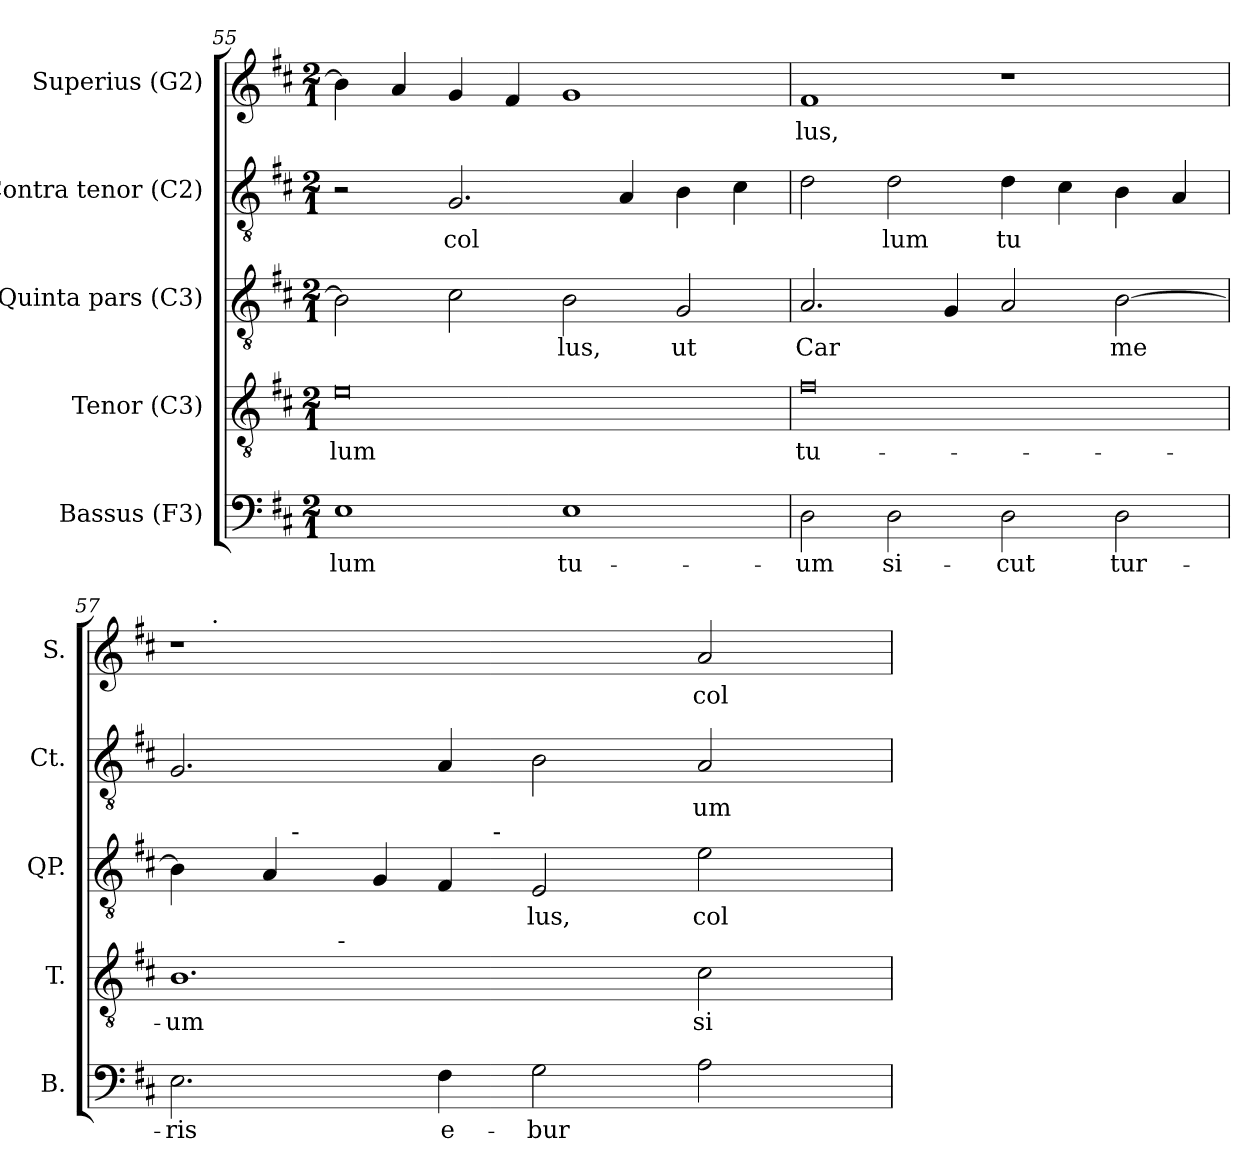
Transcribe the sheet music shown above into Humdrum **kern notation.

**kern	**text	**kern	**text	**kern	**text	**kern	**text	**kern	**text
*part5	*part5	*part4	*part4	*part3	*part3	*part2	*part2	*part1	*part1
*staff5	*staff5	*staff4	*staff4	*staff3	*staff3	*staff2	*staff2	*staff1	*staff1
*I"Bassus (F3)	*	*I"Tenor (C3)	*	*I"Quinta pars (C3)	*	*I"Contra tenor (C2)	*	*I"Superius (G2)	*
*I'B.	*	*I'T.	*	*I'QP.	*	*I'Ct.	*	*I'S.	*
*clefF4	*	*clefGv2	*	*clefGv2	*	*clefGv2	*	*clefG2	*
*k[f#c#]	*	*k[f#c#]	*	*k[f#c#]	*	*k[f#c#]	*	*k[f#c#]	*
*D:	*	*D:	*	*D:	*	*D:	*	*D:	*
*M2/1	*	*M2/1	*	*M2/1	*	*M2/1	*	*M2/1	*
=55	=55	=55	=55	=55	=55	=55	=55	=55	=55
!	!LO:LY:b:rj	!	!LO:LY:b	!	!LO:LY:b	!	!	!	!LO:LY:b:cj
1E	-lum	0e	-lum	2B\]	--	2r	.	4b\]	--
!	!	!	!	!	!	!	!	!	!LO:LY:b:cj
.	.	.	.	.	.	.	.	4a/	--
!	!	!	!	!	!LO:LY:b	!	!LO:LY:b:cj	!	!LO:LY:b:cj
.	.	.	.	2c#\	--	2.G/	col-	4g/	--
!	!	!	!	!	!	!	!	!	!LO:LY:b:cj
.	.	.	.	.	.	.	.	4f#/	--
!	!LO:LY:b:rj	!	!	!	!LO:LY:b	!	!	!	!LO:LY:b:cj
1E	tu-	.	.	2B\	-lus,	.	.	1g	--
!	!	!	!	!	!	!	!LO:LY:b:cj	!	!
.	.	.	.	.	.	4A/	--	.	.
!	!	!	!	!	!LO:LY:b	!	!LO:LY:b:cj	!	!
.	.	.	.	2G/	ut	4B\	--	.	.
!	!	!	!	!	!	!	!LO:LY:b:cj	!	!
.	.	.	.	.	.	4c#\	--	.	.
=56	=56	=56	=56	=56	=56	=56	=56	=56	=56
!	!LO:LY:b:rj	!	!LO:LY:b	!	!LO:LY:b	!	!LO:LY:b:cj	!	!LO:LY:b:cj
2D\	-um	0f#	tu-	2.A/	Car-	2d\	--	1f#	-lus,
!	!LO:LY:b:rj	!	!	!	!	!	!LO:LY:b:cj	!	!
2D\	si-	.	.	.	.	2d\	-lum	.	.
!	!	!	!	!	!LO:LY:b	!	!	!	!
.	.	.	.	4G/	--	.	.	.	.
!	!LO:LY:b:rj	!	!	!	!LO:LY:b	!	!LO:LY:b:cj	!	!
2D\	-cut	.	.	2A/	--	4d\	tu-	1r	.
!	!	!	!	!	!	!	!LO:LY:b:cj	!	!
.	.	.	.	.	.	4c#\	--	.	.
!	!LO:LY:b:rj	!	!	!	!LO:LY:b	!	!LO:LY:b:cj	!	!
2D\	tur-	.	.	[<2B\	-me-	4B\	--	.	.
!	!	!	!	!	!	!	!LO:LY:b:cj	!	!
.	.	.	.	.	.	4A/	--	.	.
!!LO:PB:g=z
=57	=57	=57	=57	=57	=57	=57	=57	=57	=57
!	!LO:LY:b:rj	!	!LO:LY:b	!	!LO:LY:b	!	!LO:LY:b:cj	!	!
*	*	*^	*	*^	*	*	*	*^	*
*	*	*	*	*	*	*^	*	*	*	*	*	*
2.E\	-ris	1.B	4ryy	-um	4B\]	4ryy	2ryy	--	2.G/	--	1r	16ryy	.
.	.	.	.	.	.	.	.	.	.	.	.	64ryy	.
!	!	!	!	!	!	!	!	!	!	!	!	!LO:TX:a:t=.	!
.	.	.	.	.	.	.	.	.	.	.	.	1ryy	.
!	!	!	!	!	!	!	!	!LO:LY:b	!	!	!	!	!
.	.	.	8ryy	.	4A/	16ryy	.	--	.	.	.	.	.
!	!	!	!	!	!	!LO:TX:a:t=-	!	!	!	!	!	!	!
.	.	.	.	.	.	1ryy	.	.	.	.	.	.	.
.	.	.	32ryy	.	.	.	.	.	.	.	.	.	.
!	!	!	!LO:TX:a:t=-	!	!	!	!	!	!	!	!	!	!
.	.	.	1ryy	.	.	.	.	.	.	.	.	.	.
!	!	!	!	!	!	!	!	!LO:LY:b	!	!	!	!	!
.	.	.	.	.	4G/	.	4ryy	--	.	.	.	.	.
!	!LO:LY:b:rj	!	!	!	!	!	!	!LO:LY:b	!	!LO:LY:b:cj	!	!	!
4F#\	e-	.	.	.	4F#/	.	8ryy	--	4A/	--	.	.	.
.	.	.	.	.	.	.	64ryy	.	.	.	.	.	.
!	!	!	!	!	!	!	!LO:TX:a:t=-	!	!	!	!	!	!
.	.	.	.	.	.	.	1ryy	.	.	.	.	.	.
!	!LO:LY:b:rj	!	!	!	!	!	!	!LO:LY:b	!	!LO:LY:b:cj	!	!	!
2G\	-bur-	.	.	.	2E/	.	.	-lus,	2B\	--	2ryy	.	.
.	.	.	.	.	.	.	.	.	.	.	.	2ryy	.
.	.	.	.	.	.	2ryy	.	.	.	.	.	.	.
.	.	.	2ryy	.	.	.	.	.	.	.	.	.	.
!	!LO:LY:b:rj	!	!	!LO:LY:b	!	!	!	!LO:LY:b	!	!LO:LY:b:cj	!	!	!LO:LY:b:cj
2A\	--	2c#\	.	si-	2e\	.	.	col-	2A/	-um	2a/	.	col-
.	.	.	.	.	.	.	.	.	.	.	.	4ryy	.
.	.	.	.	.	.	8.ryy	.	.	.	.	.	.	.
.	.	.	.	.	.	.	.	.	.	.	.	8ryy	.
.	.	.	.	.	.	.	16..ryy	.	.	.	.	.	.
.	.	.	16.ryy	.	.	.	.	.	.	.	.	.	.
.	.	.	.	.	.	.	.	.	.	.	.	32.ryy	.
*	*	*v	*v	*	*	*	*	*	*	*	*v	*v	*
*	*	*	*	*v	*v	*v	*	*	*	*	*
=	=	=	=	=	=	=	=	=	=
*-	*-	*-	*-	*-	*-	*-	*-	*-	*-
